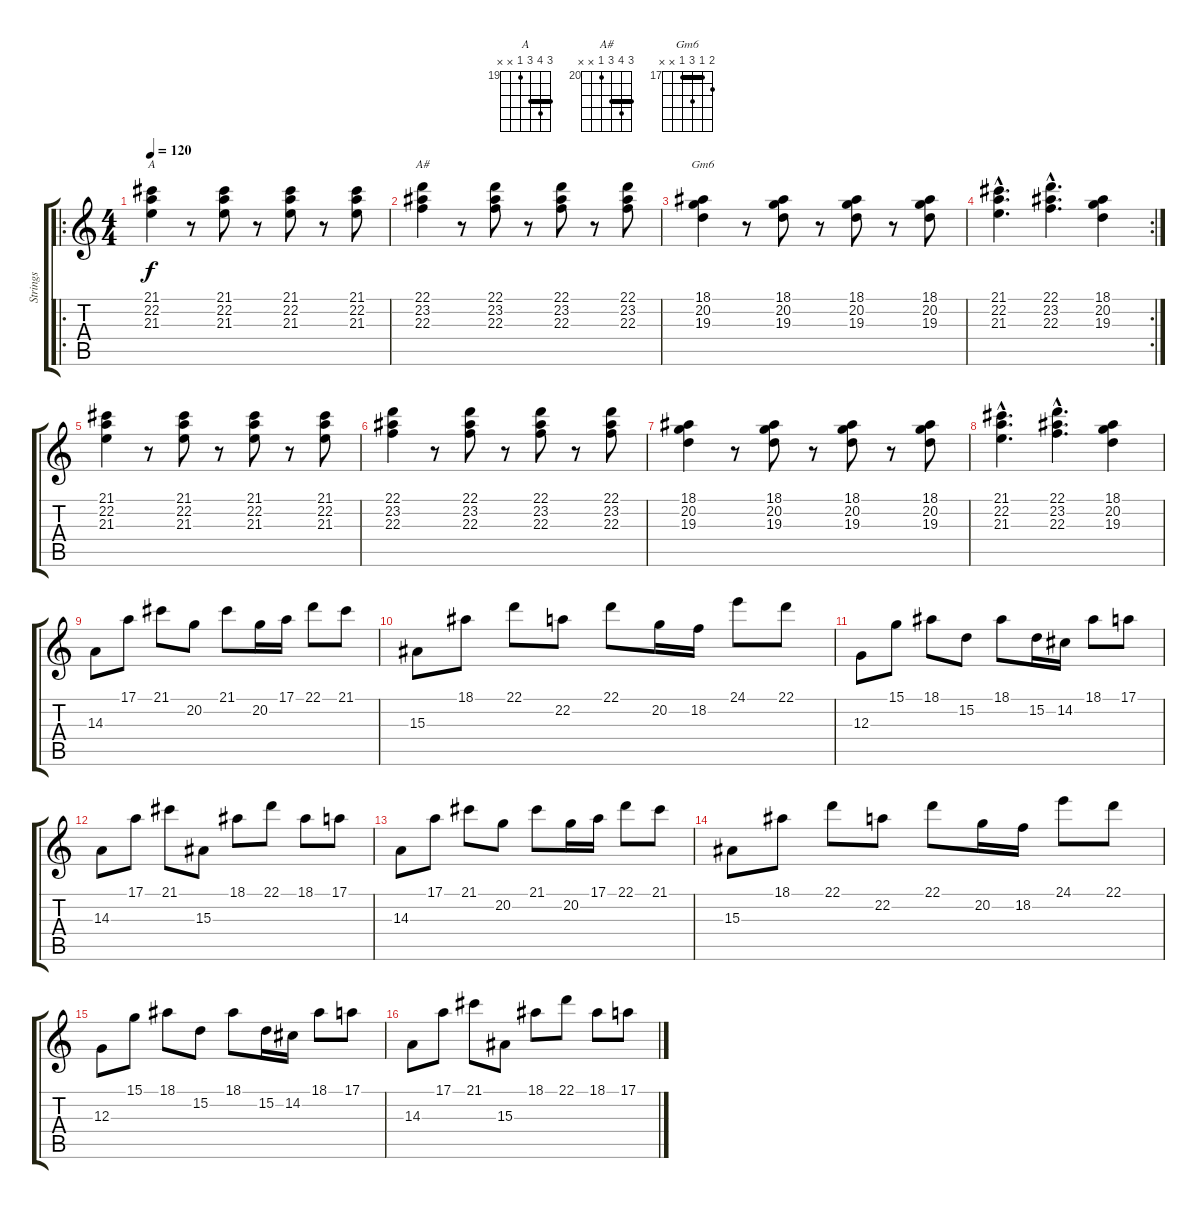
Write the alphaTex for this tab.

\track ("Strings" "Strings") {instrument stringensemble1}
\staff {score tabs}
\tuning (E4 B3 G3 D3 A2 E2) {hide}
\chord ("A" 21 22 21 19 x x) {firstfret 19 barre 21}
\chord ("A#" 22 23 22 20 x x) {firstfret 20 barre 22}
\chord ("Gm6" 18 17 19 17 x x) {firstfret 17 barre 17}
\ro
\ts (4 4)
\tempo 120
\clef g2
\ks c
(21.1 22.2 21.3).4{ch "A" dy f} r.8 (21.1 22.2 21.3).8 r.8 (21.1 22.2 21.3).8 r.8 (21.1 22.2 21.3).8 |
(22.1 23.2 22.3).4{ch "A#"} r.8 (22.1 23.2 22.3).8 r.8 (22.1 23.2 22.3).8 r.8 (22.1 23.2 22.3).8 |
(18.1 20.2 19.3).4{ch "Gm6"} r.8 (18.1 20.2 19.3).8 r.8 (18.1 20.2 19.3).8 r.8 (18.1 20.2 19.3).8 |
\rc 2
(21.1{hac} 22.2{hac} 21.3{hac}).4{d} (22.1{hac} 23.2{hac} 22.3{hac}).4{d} (18.1 20.2 19.3).4 |
(21.1 22.2 21.3).4 r.8 (21.1 22.2 21.3).8 r.8 (21.1 22.2 21.3).8 r.8 (21.1 22.2 21.3).8 |
(22.1 23.2 22.3).4 r.8 (22.1 23.2 22.3).8 r.8 (22.1 23.2 22.3).8 r.8 (22.1 23.2 22.3).8 |
(18.1 20.2 19.3).4 r.8 (18.1 20.2 19.3).8 r.8 (18.1 20.2 19.3).8 r.8 (18.1 20.2 19.3).8 |
(21.1{hac} 22.2{hac} 21.3{hac}).4{d} (22.1{hac} 23.2{hac} 22.3{hac}).4{d} (18.1 20.2 19.3).4 |
14.3.8{volume 14} 17.1.8 21.1.8 20.2.8 21.1.8 20.2.16 17.1.16 22.1.8 21.1.8 |
15.3.8 18.1.8 22.1.8 22.2.8 22.1.8 20.2.16 18.2.16 24.1.8 22.1.8 |
12.3.8 15.1.8 18.1.8 15.2.8 18.1.8 15.2.16 14.2.16 18.1.8 17.1.8 |
14.3.8 17.1.8 21.1.8 15.3.8 18.1.8 22.1.8 18.1.8 17.1.8 |
14.3.8 17.1.8 21.1.8 20.2.8 21.1.8 20.2.16 17.1.16 22.1.8 21.1.8 |
15.3.8 18.1.8 22.1.8 22.2.8 22.1.8 20.2.16 18.2.16 24.1.8 22.1.8 |
12.3.8 15.1.8 18.1.8 15.2.8 18.1.8 15.2.16 14.2.16 18.1.8 17.1.8 |
14.3.8 17.1.8 21.1.8 15.3.8 18.1.8 22.1.8 18.1.8 17.1.8
